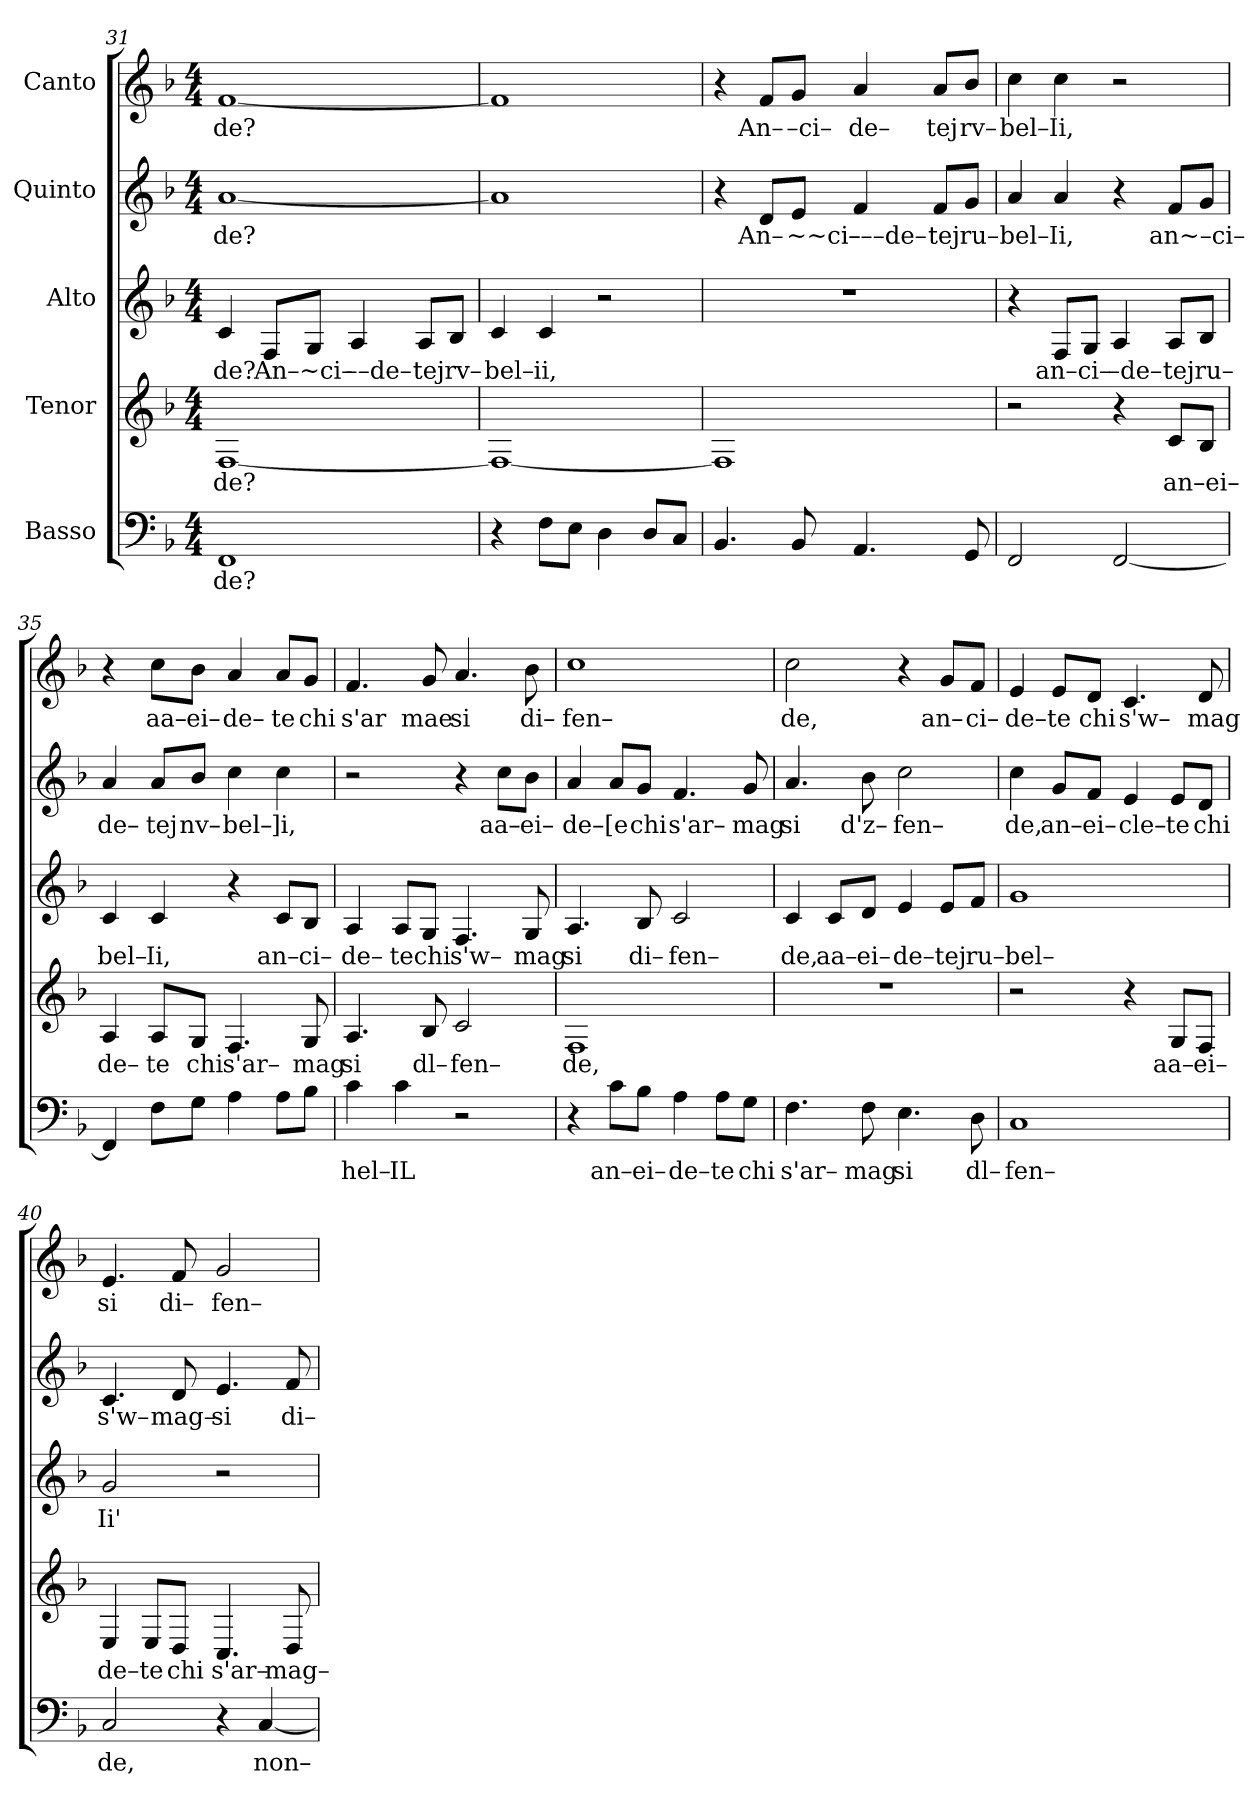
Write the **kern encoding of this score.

**kern	**text	**kern	**text	**kern	**text	**kern	**text	**kern	**text
*part5	*part5	*part4	*part4	*part3	*part3	*part2	*part2	*part1	*part1
*staff5	*staff5	*staff4	*staff4	*staff3	*staff3	*staff2	*staff2	*staff1	*staff1
*I"Basso	*	*I"Tenor	*	*I"Alto	*	*I"Quinto	*	*I"Canto	*
*clefF4	*	*clefG2	*	*clefG2	*	*clefG2	*	*clefG2	*
*k[b-]	*	*k[b-]	*	*k[b-]	*	*k[b-]	*	*k[b-]	*
*F:	*	*F:	*	*F:	*	*F:	*	*F:	*
*M4/4	*	*M4/4	*	*M4/4	*	*M4/4	*	*M4/4	*
=31	=31	=31	=31	=31	=31	=31	=31	=31	=31
!	!LO:LY:b	!	!LO:LY:b	!	!LO:LY:b	!	!LO:LY:b	!	!LO:LY:b
1FF	de?	[1F	de?	4c/	de?	[1a	de?	[1f	de?
!	!	!	!	!	!LO:LY:b	!	!	!	!
.	.	.	.	8F/L	An–~ci–	.	.	.	.
.	.	.	.	8G/J	.	.	.	.	.
!	!	!	!	!	!LO:LY:b	!	!	!	!
.	.	.	.	4A/	––de–	.	.	.	.
!	!	!	!	!	!LO:LY:b	!	!	!	!
.	.	.	.	8A/L	tej	.	.	.	.
!	!	!	!	!	!LO:LY:b	!	!	!	!
.	.	.	.	8B-/J	rv–	.	.	.	.
=32	=32	=32	=32	=32	=32	=32	=32	=32	=32
!	!	!	!	!	!LO:LY:b	!	!	!	!
4r	.	1F_	.	4c/	bel–	1a]	.	1f]	.
!	!	!	!	!	!LO:LY:b	!	!	!	!
8F\L	.	.	.	4c/	ii,	.	.	.	.
8E\J	.	.	.	.	.	.	.	.	.
4D\	.	.	.	2r	.	.	.	.	.
8D/L	.	.	.	.	.	.	.	.	.
8C/J	.	.	.	.	.	.	.	.	.
=33	=33	=33	=33	=33	=33	=33	=33	=33	=33
4.BB-/	.	1F]	.	1r	.	4r	.	4r	.
!	!	!	!	!	!	!	!LO:LY:b	!	!LO:LY:b
.	.	.	.	.	.	8d/L	An–	8f/L	An–
!	!	!	!	!	!	!	!LO:LY:b	!	!LO:LY:b
8BB-/	.	.	.	.	.	8e/J	~~ci–	8g/J	–ci–
!	!	!	!	!	!	!	!LO:LY:b	!	!LO:LY:b
4.AA/	.	.	.	.	.	4f/	–––de–	4a/	de–
!	!	!	!	!	!	!	!LO:LY:b	!	!LO:LY:b
.	.	.	.	.	.	8f/L	tej	8a/L	tej
!	!	!	!	!	!	!	!LO:LY:b	!	!LO:LY:b
8GG/	.	.	.	.	.	8g/J	ru–	8b-/J	rv–
=34	=34	=34	=34	=34	=34	=34	=34	=34	=34
!	!	!	!	!	!	!	!LO:LY:b	!	!LO:LY:b
2FF/	.	2r	.	4r	.	4a/	bel–	4cc\	bel–
!	!	!	!	!	!LO:LY:b	!	!LO:LY:b	!	!LO:LY:b
.	.	.	.	8F/L	an–ci–	4a/	Ii,	4cc\	Ii,
.	.	.	.	8G/J	.	.	.	.	.
!	!	!	!	!	!LO:LY:b	!	!	!	!
[2FF/	.	4r	.	4A/	–de–	4r	.	2r	.
!	!	!	!LO:LY:b	!	!LO:LY:b	!	!LO:LY:b	!	!
.	.	8c/L	an–ei–	8A/L	tej	8f/L	an~–ci–	.	.
!	!	!	!	!	!LO:LY:b	!	!	!	!
.	.	8B-/J	.	8B-/J	ru–	8g/J	.	.	.
=35	=35	=35	=35	=35	=35	=35	=35	=35	=35
!	!	!	!LO:LY:b	!	!LO:LY:b	!	!LO:LY:b	!	!
4FF/]	.	4A/	de–	4c/	bel–	4a/	de–	4r	.
!	!	!	!LO:LY:b	!	!LO:LY:b	!	!LO:LY:b	!	!LO:LY:b
8F\L	.	8A/L	te	4c/	Ii,	8a/L	tej	8cc\L	aa–
!	!	!	!LO:LY:b	!	!	!	!LO:LY:b	!	!LO:LY:b
8G\J	.	8G/J	chi	.	.	8b-/J	nv–	8b-\J	ei–
!	!	!	!LO:LY:b	!	!	!	!LO:LY:b	!	!LO:LY:b
4A\	.	4.F/	s'ar–	4r	.	4cc\	bel–	4a/	de–
!	!	!	!	!	!LO:LY:b	!	!LO:LY:b	!	!LO:LY:b
8A\L	.	.	.	8c/L	an–	4cc\	]i,	8a/L	te
!	!	!	!LO:LY:b	!	!LO:LY:b	!	!	!	!LO:LY:b
8B-\J	.	8G/	mag	8B-/J	ci–	.	.	8g/J	chi
=36	=36	=36	=36	=36	=36	=36	=36	=36	=36
!	!LO:LY:b	!	!LO:LY:b	!	!LO:LY:b	!	!	!	!LO:LY:b
4c\	hel–	4.A/	si	4A/	de–	2r	.	4.f/	s'ar
!	!LO:LY:b	!	!	!	!LO:LY:b	!	!	!	!
4c\	IL	.	.	8A/L	te	.	.	.	.
!	!	!	!LO:LY:b	!	!LO:LY:b	!	!	!	!LO:LY:b
.	.	8B-/	dl–	8G/J	chi	.	.	8g/	mae
!	!	!	!LO:LY:b	!	!LO:LY:b	!	!	!	!LO:LY:b
2r	.	2c/	fen–	4.F/	s'w–	4r	.	4.a/	si
!	!	!	!	!	!	!	!LO:LY:b	!	!
.	.	.	.	.	.	8cc\L	aa–	.	.
!	!	!	!	!	!LO:LY:b	!	!LO:LY:b	!	!LO:LY:b
.	.	.	.	8G/	mag	8b-\J	ei–	8b-\	di–
=37	=37	=37	=37	=37	=37	=37	=37	=37	=37
!	!	!	!LO:LY:b	!	!LO:LY:b	!	!LO:LY:b	!	!LO:LY:b
4r	.	1F	de,	4.A/	si	4a/	de–	1cc	fen–
!	!LO:LY:b	!	!	!	!	!	!LO:LY:b	!	!
8c\L	an–	.	.	.	.	8a/L	[e	.	.
!	!LO:LY:b	!	!	!	!LO:LY:b	!	!LO:LY:b	!	!
8B-\J	ei–	.	.	8B-/	di–	8g/J	chi	.	.
!	!LO:LY:b	!	!	!	!LO:LY:b	!	!LO:LY:b	!	!
4A\	de–	.	.	2c/	fen–	4.f/	s'ar–	.	.
!	!LO:LY:b	!	!	!	!	!	!	!	!
8A\L	te	.	.	.	.	.	.	.	.
!	!LO:LY:b	!	!	!	!	!	!LO:LY:b	!	!
8G\J	chi	.	.	.	.	8g/	mag	.	.
=38	=38	=38	=38	=38	=38	=38	=38	=38	=38
!	!LO:LY:b	!	!	!	!LO:LY:b	!	!LO:LY:b	!	!LO:LY:b
4.F\	s'ar–	1r	.	4c/	de,	4.a/	si	2cc\	de,
!	!	!	!	!	!LO:LY:b	!	!	!	!
.	.	.	.	8c/L	aa–	.	.	.	.
!	!LO:LY:b	!	!	!	!LO:LY:b	!	!LO:LY:b	!	!
8F\	mag	.	.	8d/J	ei–	8b-\	d'z–	.	.
!	!LO:LY:b	!	!	!	!LO:LY:b	!	!LO:LY:b	!	!
4.E\	si	.	.	4e/	de–	2cc\	fen–	4r	.
!	!	!	!	!	!LO:LY:b	!	!	!	!LO:LY:b
.	.	.	.	8e/L	tej	.	.	8g/L	an–
!	!LO:LY:b	!	!	!	!LO:LY:b	!	!	!	!LO:LY:b
8D\	dl–	.	.	8f/J	ru–	.	.	8f/J	ci–
=39	=39	=39	=39	=39	=39	=39	=39	=39	=39
!	!LO:LY:b	!	!	!	!LO:LY:b	!	!LO:LY:b	!	!LO:LY:b
1C	fen–	2r	.	1g	bel–	4cc\	de,	4e/	de–
!	!	!	!	!	!	!	!LO:LY:b	!	!LO:LY:b
.	.	.	.	.	.	8g/L	an–	8e/L	te
!	!	!	!	!	!	!	!LO:LY:b	!	!LO:LY:b
.	.	.	.	.	.	8f/J	ei–	8d/J	chi
!	!	!	!	!	!	!	!LO:LY:b	!	!LO:LY:b
.	.	4r	.	.	.	4e/	cle–	4.c/	s'w–
!	!	!	!LO:LY:b	!	!	!	!LO:LY:b	!	!
.	.	8G/L	aa–	.	.	8e/L	te	.	.
!	!	!	!LO:LY:b	!	!	!	!LO:LY:b	!	!LO:LY:b
.	.	8F/J	ei–	.	.	8d/J	chi	8d/	mag
=40	=40	=40	=40	=40	=40	=40	=40	=40	=40
!	!LO:LY:b	!	!LO:LY:b	!	!LO:LY:b	!	!LO:LY:b	!	!LO:LY:b
2C/	de,	4E/	de–	2g/	Ii'	4.c/	s'w–	4.e/	si
!	!	!	!LO:LY:b	!	!	!	!	!	!
.	.	8E/L	te	.	.	.	.	.	.
!	!	!	!LO:LY:b	!	!	!	!LO:LY:b	!	!LO:LY:b
.	.	8D/J	chi	.	.	8d/	mag–	8f/	di–
!	!	!	!LO:LY:b	!	!	!	!LO:LY:b	!	!LO:LY:b
4r	.	4.C/	s'ar–	2r	.	4.e/	si	2g/	fen–
!	!LO:LY:b	!	!	!	!	!	!	!	!
[4C/	non–	.	.	.	.	.	.	.	.
!	!	!	!LO:LY:b	!	!	!	!LO:LY:b	!	!
.	.	8D/	mag–	.	.	8f/	di–	.	.
=	=	=	=	=	=	=	=	=	=
*-	*-	*-	*-	*-	*-	*-	*-	*-	*-
